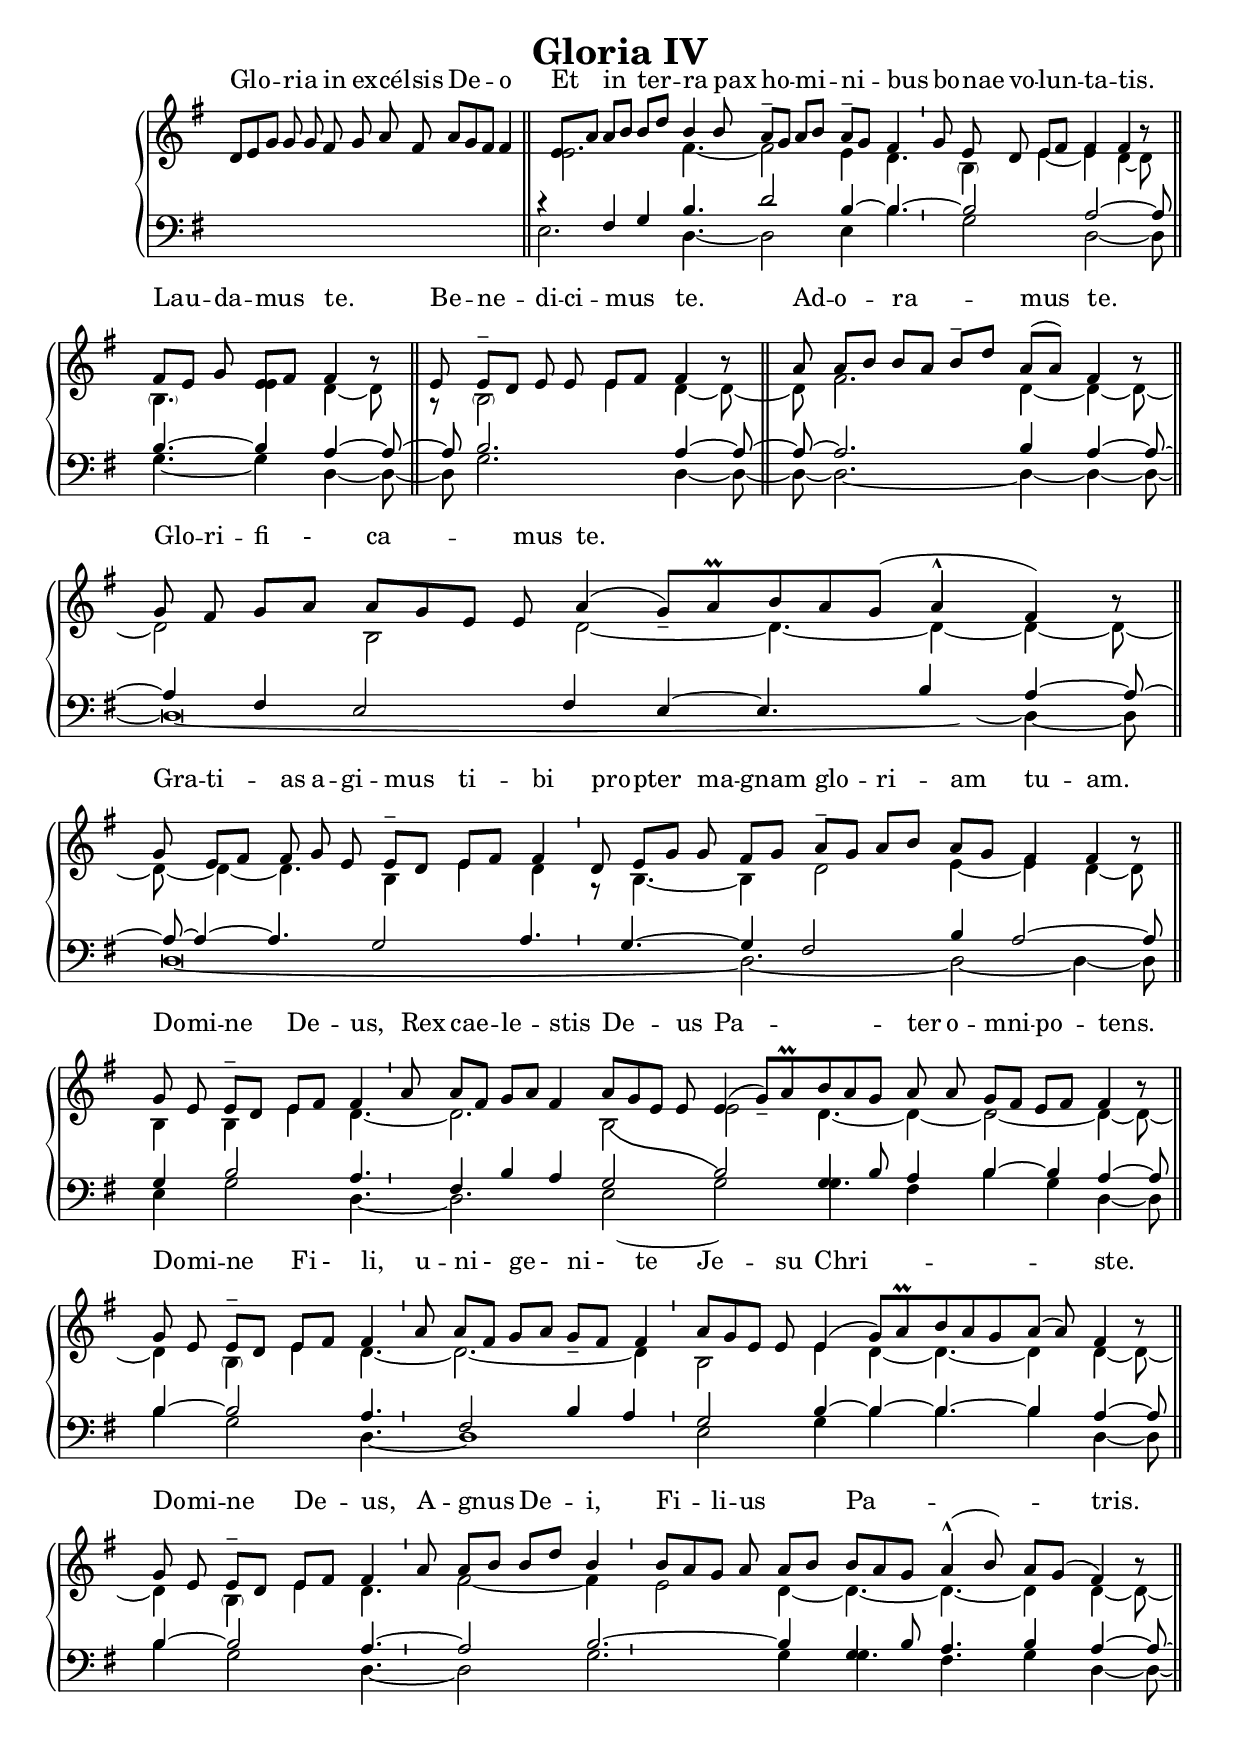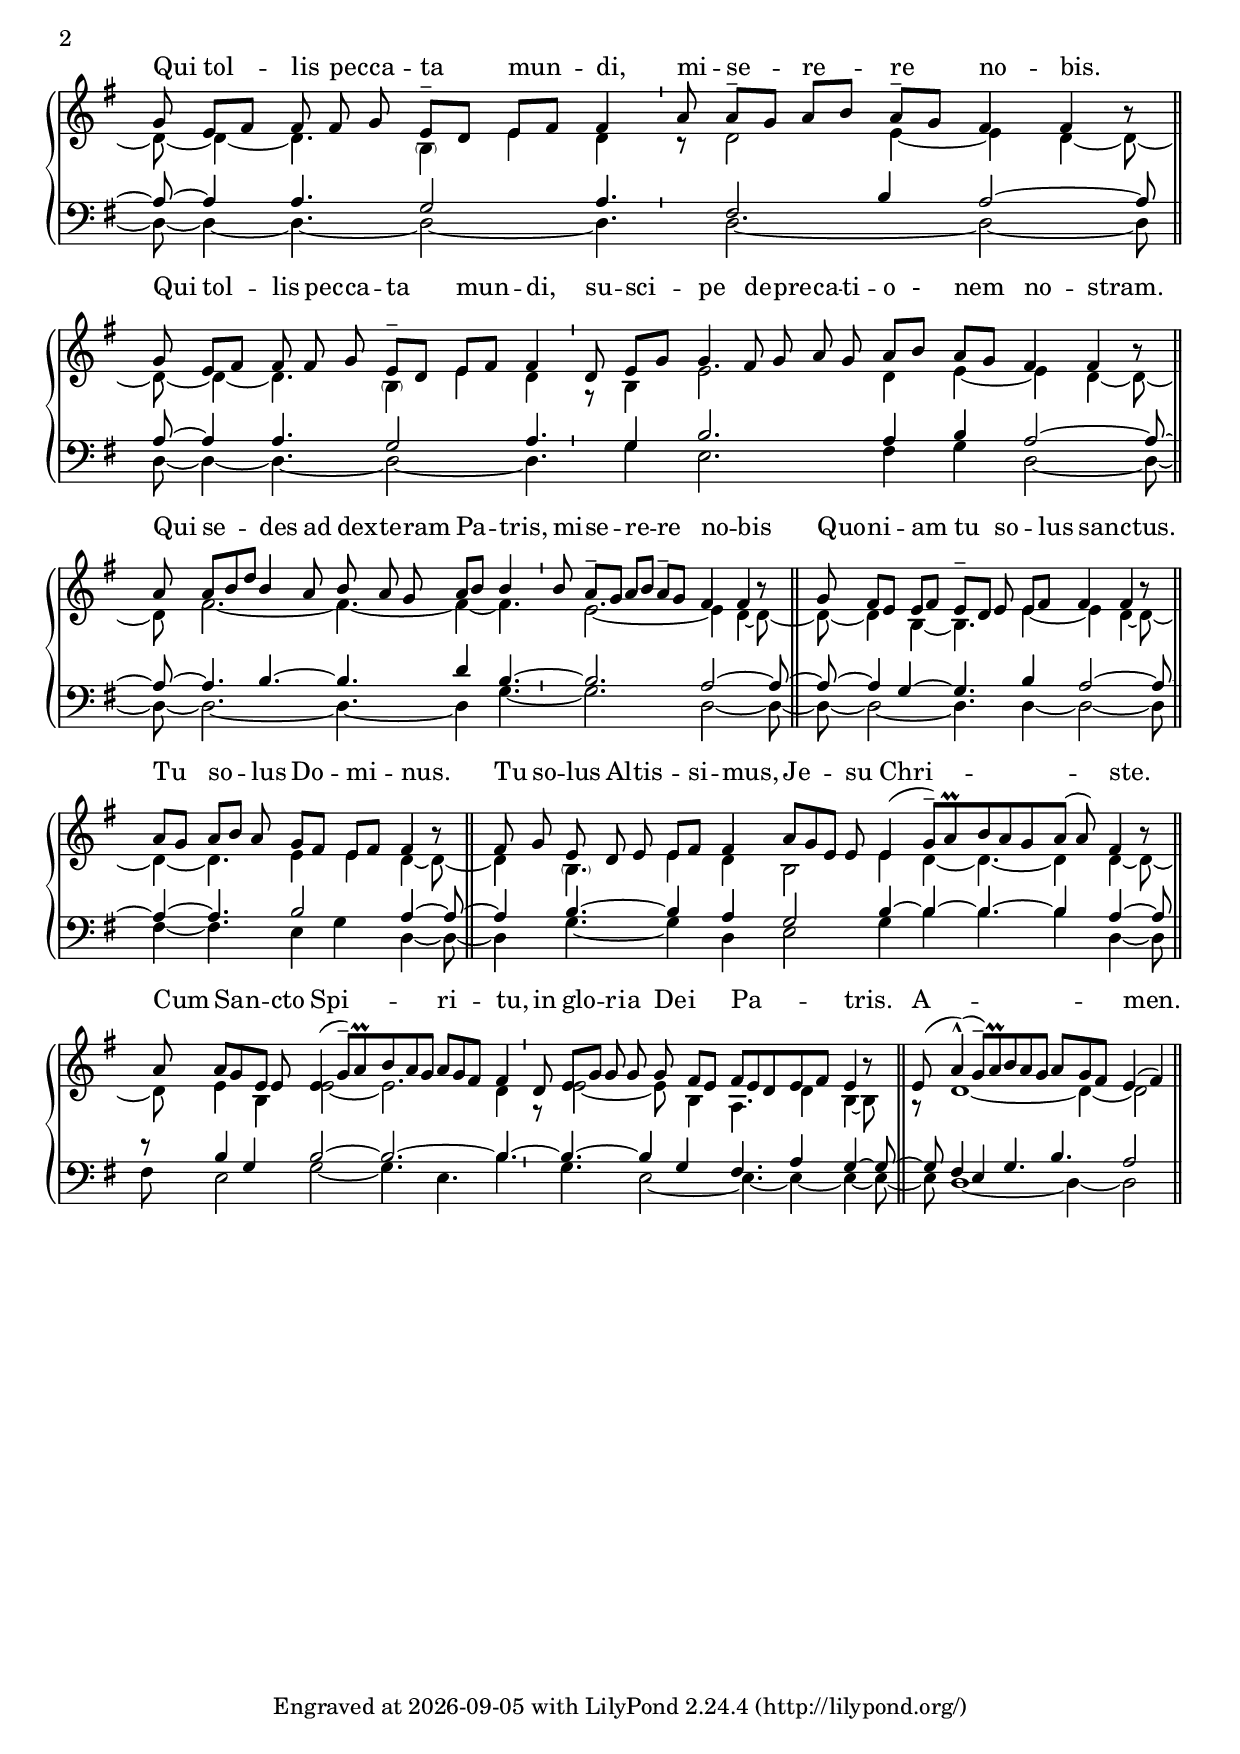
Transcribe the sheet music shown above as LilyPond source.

\version "2.18.2"
\include "english.ly"

\header {
  title = "Gloria IV"
  composer = ""
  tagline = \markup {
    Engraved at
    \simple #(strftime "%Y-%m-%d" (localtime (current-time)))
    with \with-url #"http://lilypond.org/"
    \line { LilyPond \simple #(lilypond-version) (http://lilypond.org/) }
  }
}

fusion = { \once \override NoteColumn.force-hshift = #1.9 }

lyricsOne = \lyricmode {
        Glo -- _ _ ri -- a in ex -- cél -- sis De -- _ _ o
        Et _ in _ ter -- _ ra pax ho -- _ mi -- _ ni -- _ bus
        bo -- nae vo -- lun -- _ ta -- tis.
        Lau -- _  da -- mus _ te.
        Be -- ne -- _ di -- ci -- mus _ te.
        Ad -- o -- _ ra -- _ _ _ mus _ te.
        Glo -- ri -- fi - ca -- _ _ mus te. _ _ _ _ _ _ _
        Gra -- ti -- _ as a -- gi -- mus _ ti -- _ bi
        pro -- pter _ ma -- gnam _ glo -- _ ri -- _ am _ tu -- am.
        Do -- mi -- ne _ De -- _ us,
        Rex cae -- _ le -- _ stis De -- _ _ us Pa -- _ _ _ _ _ ter o -- mni -- _ po -- _ tens.
        Do -- mi -- ne _ Fi - li, u -- ni - ge - ni - te
        Je --  _ _ su Chri -- _ _ _ _ _ _ _ ste.
        Do -- mi -- ne _ De -- _ us,
        A -- gnus _ De -- _ i,
        Fi -- _ li -- us _ _ Pa -- _ _ _ _ _ _ tris.
        Qui tol -- _ lis pec -- ca -- ta _ mun -- _ di,
        mi -- se -- _ re -- _ re _ no -- bis.
        Qui tol -- _ lis pec -- ca -- ta _ mun -- _ di,
        su -- sci -- _ pe de -- pre -- ca -- ti -- o - nem _ no -- stram.
        Qui se -- _ _ des ad dex -- te -- ram Pa -- _ tris, mi -- se -- _ re -- _ re _ no -- bis
        Quo -- ni -- _ am _ tu _ so -- _ lus san -- ctus.
        Tu _ so -- _ lus Do -- _ mi -- _ nus.
        Tu so -- lus Al -- tis -- _ si -- mus,
        Je -- _ _ su Chri -- _ _ _ _ _ _ _ ste.
        Cum San -- _ _ cto Spi -- _ _ _ _ _ ri -- _ _ tu,
        in glo -- _ ri -- a De -- i _ Pa -- _ _ _ _ tris.
        A -- _ _ _ _ _ _ _ _ _ men. _
}

rightOne = {
        d'8 [e' g'] g' g' fs' g' a' fs' a' [g' fs'] fs'4 \bar "||"
        
        e'8 [a'] a' [b'] b' [d''] b'4 b'8 a'^-- [g'] a' [b'] a'^-- [g'] fs'4 \bar "'"
        g'8 e' d' e' [fs'] fs'4 fs'4 r8 \bar "||"
        
        fs'8 [e'] g' e' [fs'] fs'4 r8 \bar "||"
        
        e'8 e'^-- [d'] e' e' e' [fs'] fs'4 r8 \bar "||"
        
        a'8 a' [b']  b' [a']  b'^-- [d''] a' ([a']) fs'4 r8 \bar "||"
        
        g'8 fs' g' [a'] a' [g' e'] e' a'4 (g'8--) [ a'^\prall b' a' g'] (a'4^^ fs') r8 \bar "||"
        
        g'8 e' [fs'] fs' g' e' e'^-- [d'] e' [fs'] fs'4 \bar "'"
        d'8 e' [g'] g' fs' [g'] a'^-- [g'] a' [b'] a' [g'] fs'4 fs' r8 \bar "||"
        
        g'8 e' e'^-- [d'] e' [fs'] fs'4 \bar "'"
        a'8 a' [fs'] g' [a'] fs'4 a'8 [g' e'] e' e'4 (g'8--) [a'^\prall b' a' g'] a' a' g'-- [fs'] e' [fs'] fs'4 r8 \bar "||"
        
        g'8 e' e'^-- [d'] e' [fs'] fs'4 \bar "'"
        a'8 a' [fs'] g' [a'] g'8-- [fs'] fs'4 \bar "'"
        a'8 [g' e'] e' e'4 (g'8--) [ a'^\prall b' a' g' a'] (a') fs'4 r8 \bar "||"
        
        g'8 e' e'^-- [d'] e' [fs'] fs'4 \bar "'"
        a'8 a' [b'] b' [d''] b'4 \bar "'"
        b'8 [a' g'] a'8 a'8 [b'] b' [a' g'] a'4^^ (b'8) a' [g'] (fs'4) r8 \bar "||"
        
        g'8 e' [fs'] fs' fs' g' e'^-- [d'] e' [fs'] fs'4 \bar "'"
        a'8 a'8^-- [g'] a' [b'] a'^-- [g'] fs'4 fs' r8 \bar "||"
        
        g'8 e' [fs'] fs' fs' g' e'^-- [d'] e' [fs'] fs'4 \bar "'"
        d'8 e' [g'] g'4 fs'8 g' a' g' a' [b'] a' [g'] fs'4 fs' r8 \bar "||"
        
        a'8 a' [b' d''] b'4 a'8 b' a' g' a' [b'] b'4 \bar "'"
        b'8 a'^-- [g'] a' [b'] a'8^-- [g'] fs'4 fs' r8 \bar "||"
        
        g'8 fs' [e'] e' [fs'] e'^-- [d'] e' e' [fs'] fs'4 fs' r8 \bar "||"
        
        a'8 [g'] a' [b'] a' g' [fs'] e' [fs'] fs'4 r8 \bar "||"
        
        fs'8 g' e' d' e' e' [fs'] fs'4 a'8 [ g' e'] e' e'4 (g'8^--) [a'^\prall b' a' g' a'] (a') fs'4 r8 \bar "||"
         
        a'8 a' [g' e'] e' e'4 (g'8^--) [a'^\prall b' a' g'] a' [g' fs'] fs'4 \bar "'"
        d'8 e' [g'] g' g' g' fs' [e'] fs' [e' d' e' fs'] e'4 r8 \bar "||"
        
        e' (a'4^^) (g'8^--) [a'^\prall b' a' g'] a' [g' fs'] e'4 (fs')\bar "||"
}

rightTwo = {
  s1 s2 s4 
  
  \fusion e'2. fs'4.~fs'2 e'4 d'4. \parenthesize b4 e'4~e'4 d'4~d'8
  
  \parenthesize b4. \fusion  e'4 d'4~d'8
  
  r8 \parenthesize b2 e'4 d'4~d'8~
  
  d'8 fs'2. d'4~d'4~d'8~
  
  d'2 b2 d'2~d'4.~d'4~d'4~d'8~
  
  d'8~ \fusion d'4~d'4. b4 e'4 d'4 r8 b4.~b4 d'2 e'4~e'4 d'4~d'8
  
  b4 b4 e'4 d'4.~d'2. b2 \fusion e'2 d'4.~d'4~d'2~d'4~d'8~
  
  d'4 \parenthesize b4 e'4 d'4.~d'2.~d'4  b2 e'4 d'4~d'4.~d'4 d'4~d'8~
 
  d'4 \parenthesize b4 e'4 d'4. fs'2~fs'4 e'2 d'4~d'4.~d'4.~d'4 d'4~d'8~
  
  d'8~\fusion d'4~d'4. \parenthesize b4 e'4 d'4 r8 d'2 e'4~\fusion e'4 d'4~d'8~
  
  d'8~\fusion d'4~d'4. \parenthesize b4 e'4 d'4 r8 b4 e'2. d'4 e'4~\fusion e'4 d'4~d'8~
  
  d'8 fs'2.~fs'4.~fs'4~fs'4. e'2.~\fusion e'4 d'4~d'8~
  
  d'8~d'4 b4~b4. e'4~\fusion e'4 d'4~d'8~
  
  d'4~d'4. e'4 e'4 d'4~d'8~ 
  
  d'4 \parenthesize b4. e'4 d'4 b2 e'4 d'4~d'4.~d'4 d'4~d'8~
  
  d'8 e'4 b4 \fusion e'2~e'2. d'4 r8 \fusion e'2~e'8 b4 a4. \fusion d'4 b4~b8
  
  r8  d'1~ d'4~ \fusion d'2
}

leftOne = {
  s1 s2 s4
  
  r4 fs4 g4 b4. d'2 b4~b4.~b2 a2~a8
  
  b4.~b4 a4~a8~
  
  a8 b2. a4~a8~
  
  a8~a2. b4 a4~a8~

  a4 fs4 e2 fs4 e4~e4. b4 a4~a8~

  a8~a4~a4. g2 a4. g4.~g4 fs2 b4 a2~a8
  
  g4 b2 a4. fs4 b4 a4 g2 b2 g4 b8 a4 b4~b4 a4~a8
  
  b4~b2 a4. fs2 b4 a4 g2 b4~b4~b4.~b4 a4~a8
  
  b4~b2 a4.~a2 b2.~b4 g4 b8 a4. b4 a4~a8~
  
  a8~a4 a4. g2 a4. fs2 b4 a2~a8
  
  a8~a4 a4. g2 a4. g4 b2. a4 b4 a2~a8~
  
  a8~a4. b4.~b4.d'4 b4.~b2. a2~a8~
  
  a8~a4 g4~g4. b4 a2~a8~
  
  a4~a4.b2 a4~a8~
  
  a4 b4.~b4 a4 g2 b4~b4~b4.~b4 a4~a8
  
  r8 b4 g4 b2~b2.~b4.~b4.~b4 g4 fs4. a4 g4~g8~
  
  g8 fs4 e4 g4. b4. a2
}
leftTwo = {
  s1 s2 s4
    
  e2. d4.~d2 e4 b4. g2 d2~d8
  
  g4.~g4 d4~d8~
  
  d8 g2. d4~d8~
  
  d8~d2.~d4~d4~d8~
  
  d\breve~ \hideNotes d8~ \unHideNotes d4~d8
  
  d\breve~ d2.~ d2~d4~d8
  
  e4 g2 d4.~d2. e2 g2 \fusion g4. fs4 b4 g4 d4~d8
  
  b4 g2 d4.~d1 e2 g4 b4 b4. b4 d4~d8
  
  b4 g2 d4.~d2 g2. g4 \fusion g4. fs4. g4 d4~d8~
  
  d8~d4~d4.~d2~d4. d2.~d2~d8
  
  d8~d4~d4.~d2~d4. g4 e2. fs4 g4 d2 ~d8~
  
  d8~d2.~d4.~d4g4.~g2. d2~d8~
  
  d8~d2~d4.d4~d2~d8
  
  fs4~fs4. e4 g4 d4~d8~
  
  d4 g4.~g4 d4 e2 g4 b4 b4. b4 d4~d8
  
  fs8 e2 g2~g4. e4. b4. g4. e2~\fusion e4.~e4~e4~e8~
  
  e8 d1~d4~d2
}

hack = {
  s1 s1 s1 s1 s1 s1 s1 s1 s1 s1 s1 s1 s1 s1 s1 s1 s2 s4 s8
  \hideNotes \shape #'((0 . -1.5) (0 . -5) (-3 . 0) (-0.5 . -0.5)) PhrasingSlur b2~ \( \change Staff = "bass_staff" b2 \) \unHideNotes
}

\score {
  <<
    % common
    % Force offset of colliding notes in chords:
    \override Score.NoteColumn #'force-hshift = #1.0
    % Allow fingerings inside the staff (configured from export options):
    \override Score.Fingering #'staff-padding = #'()

    \new PianoStaff <<
      %\set Staff.instrumentName = \markup { \center-column { "s " } }
      %\set Staff.midiInstrument = "church organ"
      %\set Score.skipBars = ##t
      %\set Staff.printKeyCancellation = ##f
      \cadenzaOn % pas de mesure

      \new Staff = "treble_staff" <<
        \key g \major
        \override Staff.TimeSignature #'stencil = ##f 

        \new Voice = "voice 2" {
          \override Voice.TextScript #'padding = #2.0
          \override MultiMeasureRest #'expand-limit = 1
          \override Stem #'direction = #UP % queue
          \override Slur #'direction = #UP % liaison
          \small  
          \rightOne
        } % Voice
        
        \new Lyrics \with { alignAboveContext = #"treble_staff" } \lyricsto "voice 2" \lyricmode {
          \override LyricText #'self-alignment-X = #LEFT
          \set ignoreMelismata = ##t
          \lyricsOne
          \unset ignoreMelismata
        } % Lyrics 1
        
        \new Voice = "sol_accomp" {
          \override Stem #'direction = #DOWN % queue
          \override Slur #'direction = #DOWN % liaison
          \tieDown
          \small
          \rightTwo
        } % Voice
        
        \new Voice = "hack" {
          \override Stem #'direction = #DOWN % queue
          \override Slur #'direction = #DOWN % liaison
          \tieDown
          \small
          \hack
        } % Voice
      >>
      
      \new Staff = "bass_staff" <<
        \clef bass
        \key g \major
        \override Staff.TimeSignature #'stencil = ##f 

        \new Voice = "voic" {
          \override Voice.TextScript #'padding = #2.0
          \override MultiMeasureRest #'expand-limit = 1
          \override Stem #'direction = #UP % queue
          \override Slur #'direction = #UP % liaison
          \tieUp
          \small
          \leftOne
        } % Voice
        
        \new Voice = "fa_accomp" {
          \override Stem #'direction = #DOWN % queue
          \override Slur #'direction = #DOWN % liaison
          \tieDown
          \small
          \leftTwo
        } % Voice
      >>
    >>
  >>


  \layout {}
  \midi {
    \tempo 4 = 100
  }
}
